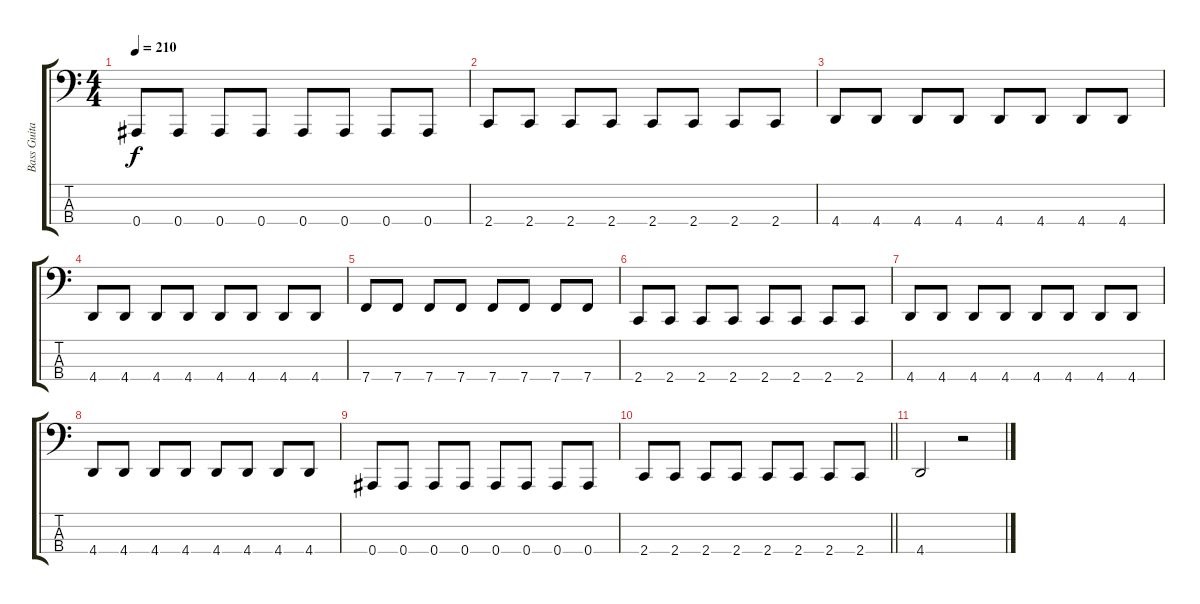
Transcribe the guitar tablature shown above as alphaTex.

\track ("Bass Guitar: John Kis Gyevi" "Bass Guita") {instrument electricbasspick}
\staff {score tabs}
\tuning (Eb2 Bb1 F1 Bb0) {hide}
\ts (4 4)
\tempo 210
\clef f4
\ks c
0.4.8{dy f} 0.4.8 0.4.8 0.4.8 0.4.8 0.4.8 0.4.8 0.4.8 |
2.4.8 2.4.8 2.4.8 2.4.8 2.4.8 2.4.8 2.4.8 2.4.8 |
4.4.8 4.4.8 4.4.8 4.4.8 4.4.8 4.4.8 4.4.8 4.4.8 |
4.4.8 4.4.8 4.4.8 4.4.8 4.4.8 4.4.8 4.4.8 4.4.8 |
7.4.8 7.4.8 7.4.8 7.4.8 7.4.8 7.4.8 7.4.8 7.4.8 |
2.4.8 2.4.8 2.4.8 2.4.8 2.4.8 2.4.8 2.4.8 2.4.8 |
4.4.8 4.4.8 4.4.8 4.4.8 4.4.8 4.4.8 4.4.8 4.4.8 |
4.4.8 4.4.8 4.4.8 4.4.8 4.4.8 4.4.8 4.4.8 4.4.8 |
0.4.8 0.4.8 0.4.8 0.4.8 0.4.8 0.4.8 0.4.8 0.4.8 |
\barLineRight lightlight
2.4.8 2.4.8 2.4.8 2.4.8 2.4.8 2.4.8 2.4.8 2.4.8 |
4.4.2 r.2
